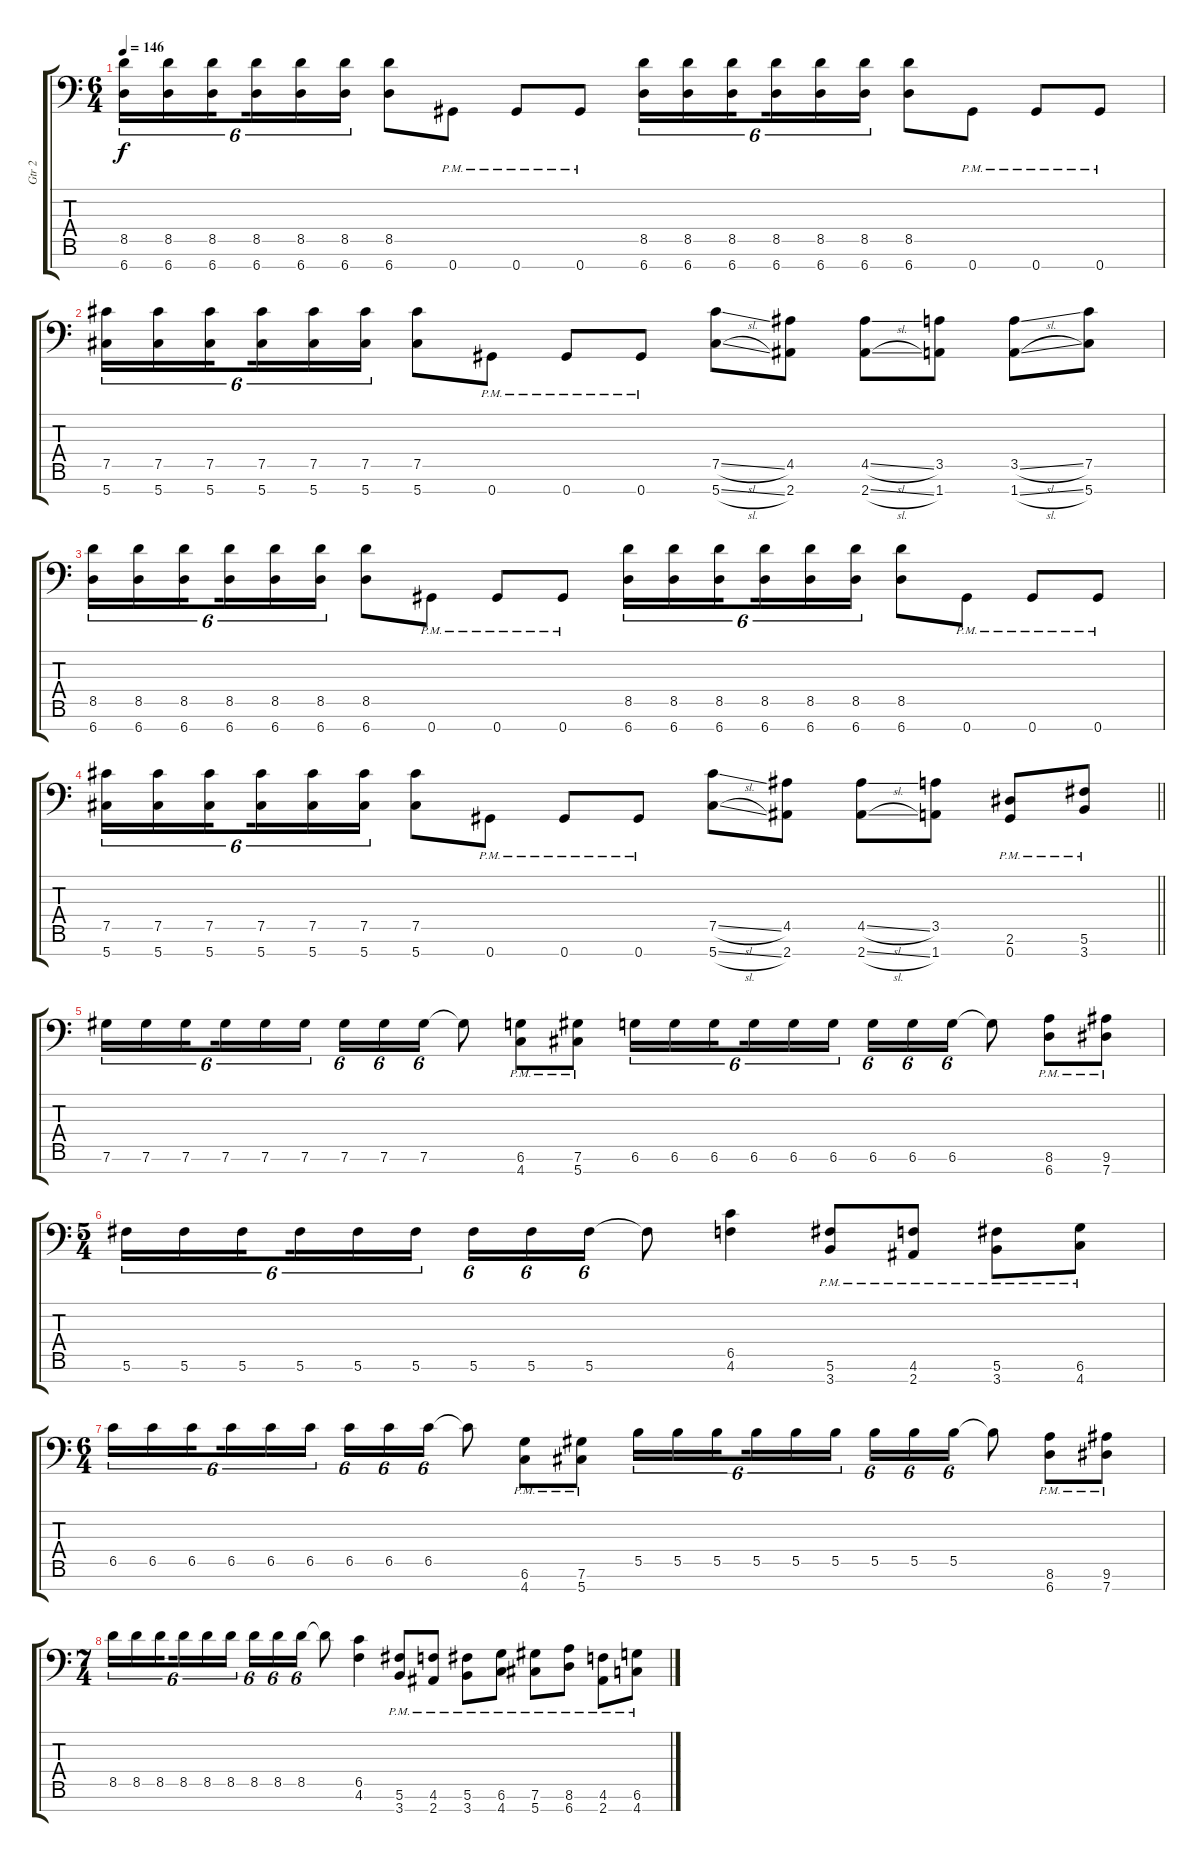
\track ("Gtr 2" "Gtr 2") {instrument distortionguitar}
\staff {score tabs}
\tuning (Db4 Ab3 E3 B2 Gb2 Db2 Ab1) {hide}
\ts (6 4)
\tempo 146
\clef f4
\ks c
(8.5 6.7).16{tu (6 4) dy f} (8.5 6.7).16{tu (6 4)} (8.5 6.7).16{tu (6 4) beam splitsecondary} (8.5 6.7).16{tu (6 4)} (8.5 6.7).16{tu (6 4)} (8.5 6.7).16{tu (6 4)} (8.5 6.7).8 0.7{pm}.8 0.7{pm}.8 0.7{pm}.8 (8.5 6.7).16{tu (6 4)} (8.5 6.7).16{tu (6 4)} (8.5 6.7).16{tu (6 4) beam splitsecondary} (8.5 6.7).16{tu (6 4)} (8.5 6.7).16{tu (6 4)} (8.5 6.7).16{tu (6 4)} (8.5 6.7).8 0.7{pm}.8 0.7{pm}.8 0.7{pm}.8 |
(7.5 5.7).16{tu (6 4)} (7.5 5.7).16{tu (6 4)} (7.5 5.7).16{tu (6 4) beam splitsecondary} (7.5 5.7).16{tu (6 4)} (7.5 5.7).16{tu (6 4)} (7.5 5.7).16{tu (6 4)} (7.5 5.7).8 0.7{pm}.8 0.7{pm}.8 0.7{pm}.8 (7.5{sl} 5.7{sl}).8 (4.5 2.7).8 (4.5{sl} 2.7{sl}).8 (3.5 1.7).8 (3.5{sl} 1.7{sl}).8 (7.5 5.7).8 |
(8.5 6.7).16{tu (6 4)} (8.5 6.7).16{tu (6 4)} (8.5 6.7).16{tu (6 4) beam splitsecondary} (8.5 6.7).16{tu (6 4)} (8.5 6.7).16{tu (6 4)} (8.5 6.7).16{tu (6 4)} (8.5 6.7).8 0.7{pm}.8 0.7{pm}.8 0.7{pm}.8 (8.5 6.7).16{tu (6 4)} (8.5 6.7).16{tu (6 4)} (8.5 6.7).16{tu (6 4) beam splitsecondary} (8.5 6.7).16{tu (6 4)} (8.5 6.7).16{tu (6 4)} (8.5 6.7).16{tu (6 4)} (8.5 6.7).8 0.7{pm}.8 0.7{pm}.8 0.7{pm}.8 |
\barLineRight lightlight
(7.5 5.7).16{tu (6 4)} (7.5 5.7).16{tu (6 4)} (7.5 5.7).16{tu (6 4) beam splitsecondary} (7.5 5.7).16{tu (6 4)} (7.5 5.7).16{tu (6 4)} (7.5 5.7).16{tu (6 4)} (7.5 5.7).8 0.7{pm}.8 0.7{pm}.8 0.7{pm}.8 (7.5{sl} 5.7{sl}).8 (4.5 2.7).8 (4.5{sl} 2.7{sl}).8 (3.5 1.7).8 (2.6{pm} 0.7{pm}).8 (5.6{pm} 3.7{pm}).8 |
7.6.16{tu (6 4)} 7.6.16{tu (6 4)} 7.6.16{tu (6 4) beam splitsecondary} 7.6.16{tu (6 4)} 7.6.16{tu (6 4)} 7.6.16{tu (6 4) beam splitsecondary} 7.6.16{tu (6 4)} 7.6.16{tu (6 4)} 7.6.16{tu (6 4)} 7.6{t}.8 (6.6{pm} 4.7{pm}).8 (7.6{pm} 5.7{pm}).8 6.6.16{tu (6 4)} 6.6.16{tu (6 4)} 6.6.16{tu (6 4) beam splitsecondary} 6.6.16{tu (6 4)} 6.6.16{tu (6 4)} 6.6.16{tu (6 4) beam splitsecondary} 6.6.16{tu (6 4)} 6.6.16{tu (6 4)} 6.6.16{tu (6 4)} 6.6{t}.8 (8.6{pm} 6.7{pm}).8 (9.6{pm} 7.7{pm}).8 |
\ts (5 4)
5.6.16{tu (6 4)} 5.6.16{tu (6 4)} 5.6.16{tu (6 4) beam splitsecondary} 5.6.16{tu (6 4)} 5.6.16{tu (6 4)} 5.6.16{tu (6 4)} 5.6.16{tu (6 4)} 5.6.16{tu (6 4)} 5.6.16{tu (6 4)} 5.6{t}.8 (6.5 4.6).4 (5.6{pm} 3.7{pm}).8 (4.6{pm} 2.7{pm}).8 (5.6 3.7{pm}).8 (6.6{pm} 4.7{pm}).8 |
\ts (6 4)
6.5.16{tu (6 4)} 6.5.16{tu (6 4)} 6.5.16{tu (6 4) beam splitsecondary} 6.5.16{tu (6 4)} 6.5.16{tu (6 4)} 6.5.16{tu (6 4) beam splitsecondary} 6.5.16{tu (6 4)} 6.5.16{tu (6 4)} 6.5.16{tu (6 4)} 6.5{t}.8 (6.6{pm} 4.7{pm}).8 (7.6{pm} 5.7{pm}).8 5.5.16{tu (6 4)} 5.5.16{tu (6 4)} 5.5.16{tu (6 4) beam splitsecondary} 5.5.16{tu (6 4)} 5.5.16{tu (6 4)} 5.5.16{tu (6 4) beam splitsecondary} 5.5.16{tu (6 4)} 5.5.16{tu (6 4)} 5.5.16{tu (6 4)} 5.5{t}.8 (8.6{pm} 6.7{pm}).8 (9.6{pm} 7.7{pm}).8 |
\ts (7 4)
8.5.16{tu (6 4)} 8.5.16{tu (6 4)} 8.5.16{tu (6 4) beam splitsecondary} 8.5.16{tu (6 4)} 8.5.16{tu (6 4)} 8.5.16{tu (6 4)} 8.5.16{tu (6 4)} 8.5.16{tu (6 4)} 8.5.16{tu (6 4)} 8.5{t}.8 (6.5 4.6).4 (5.6{pm} 3.7{pm}).8 (4.6{pm} 2.7{pm}).8 (5.6{pm} 3.7{pm}).8 (6.6{pm} 4.7{pm}).8 (7.6{pm} 5.7{pm}).8 (8.6{pm} 6.7{pm}).8 (4.6{pm} 2.7{pm}).8 (6.6{pm} 4.7{pm}).8
